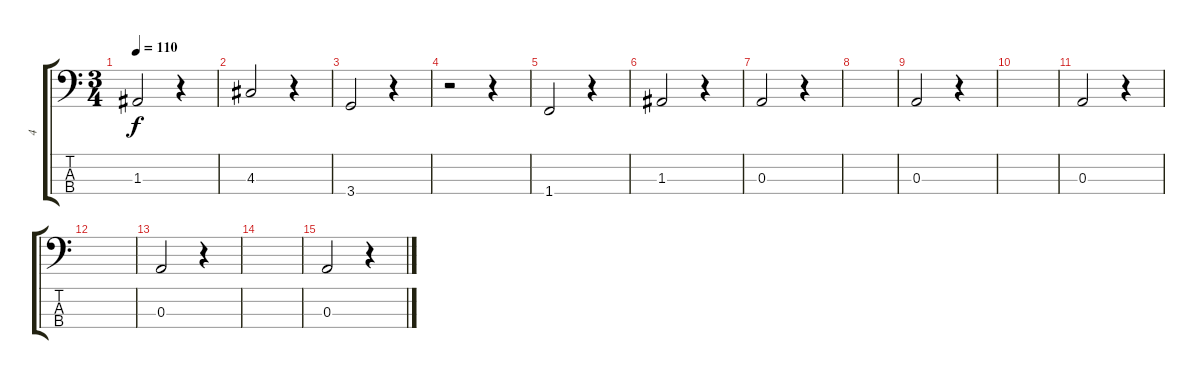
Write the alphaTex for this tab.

\track ("4" "4") {instrument electricbassfinger}
\staff {score tabs}
\tuning (G2 D2 A1 E1) {hide}
\ts (3 4)
\tempo 110
\clef f4
\ks c
1.3.2{dy f} r.4 |
4.3.2 r.4 |
3.4.2 r.4 |
r.2 r.4 |
1.4.2 r.4 |
1.3.2 r.4 |
0.3.2 r.4 |
|
0.3.2 r.4 |
|
0.3.2 r.4 |
|
0.3.2 r.4 |
|
0.3.2 r.4
